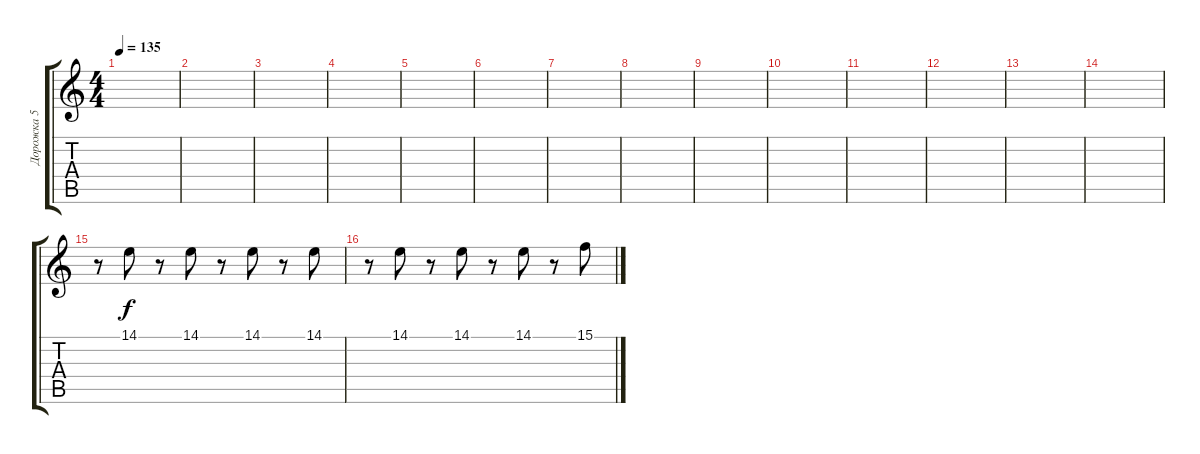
\track ("Дорожка 5" "Дорожка 5") {instrument lead1square}
\staff {score tabs}
\tuning (D4 A3 F3 C3 G2 C2) {hide}
\ts (4 4)
\tempo 135
\clef g2
\ks c
|
|
|
|
|
|
|
|
|
|
|
|
|
|
r.8 14.1.8 r.8 14.1.8 r.8 14.1.8 r.8 14.1.8 |
r.8 14.1.8 r.8 14.1.8 r.8 14.1.8 r.8 15.1.8
